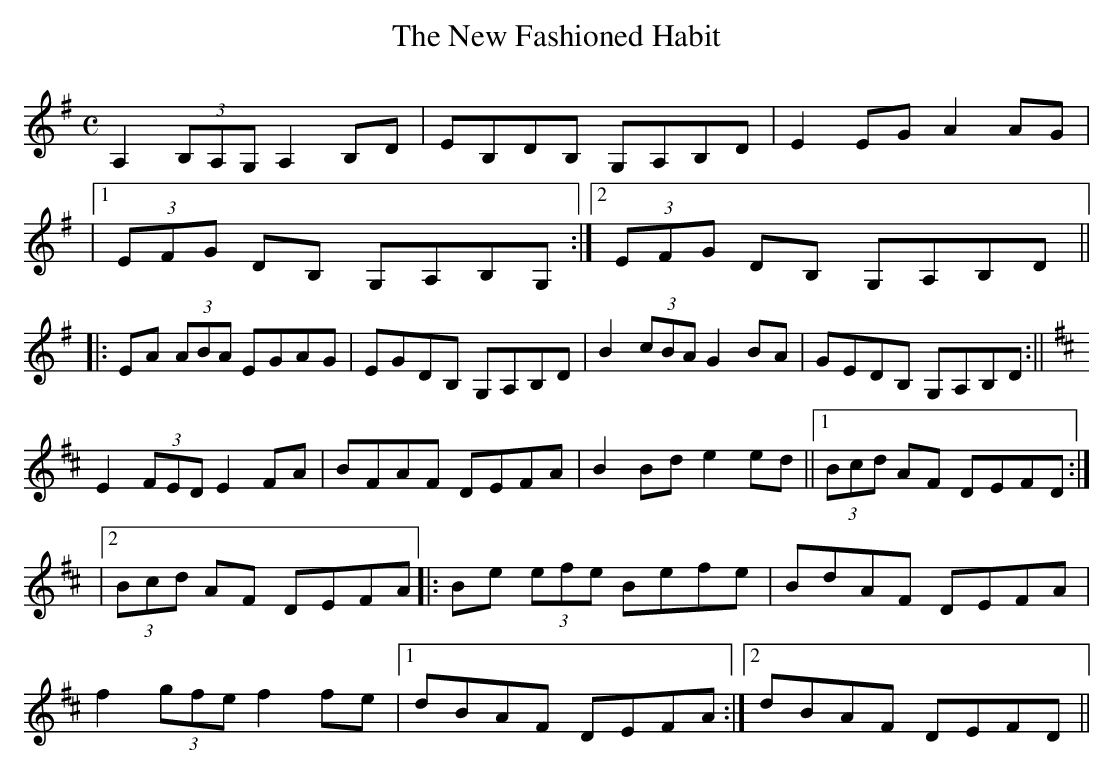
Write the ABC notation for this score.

X:1
T:New Fashioned Habit, The
M:C
L:1/8
K:Ador
A,2 (3B,A,G, A,2 B,D|EB,DB, G,A,B,D|E2 EG A2 AG|
|1(3EFG DB, G,A,B,G,:|2(3EFG DB, G,A,B,D||
|:EA (3ABA EGAG|EGDB, G,A,B,D|B2 (3cBA G2 BA|GEDB, G,A,B,D:||
K:Edor
E2 (3FED E2 FA|BFAF DEFA|B2 Bd e2 ed||1 (3Bcd AF DEFD:|
|2 (3Bcd AF DEFA||:Be (3efe Befe|BdAF DEFA|
f2 (3gfe f2 fe|1 dBAF DEFA:|2 dBAF DEFD||
